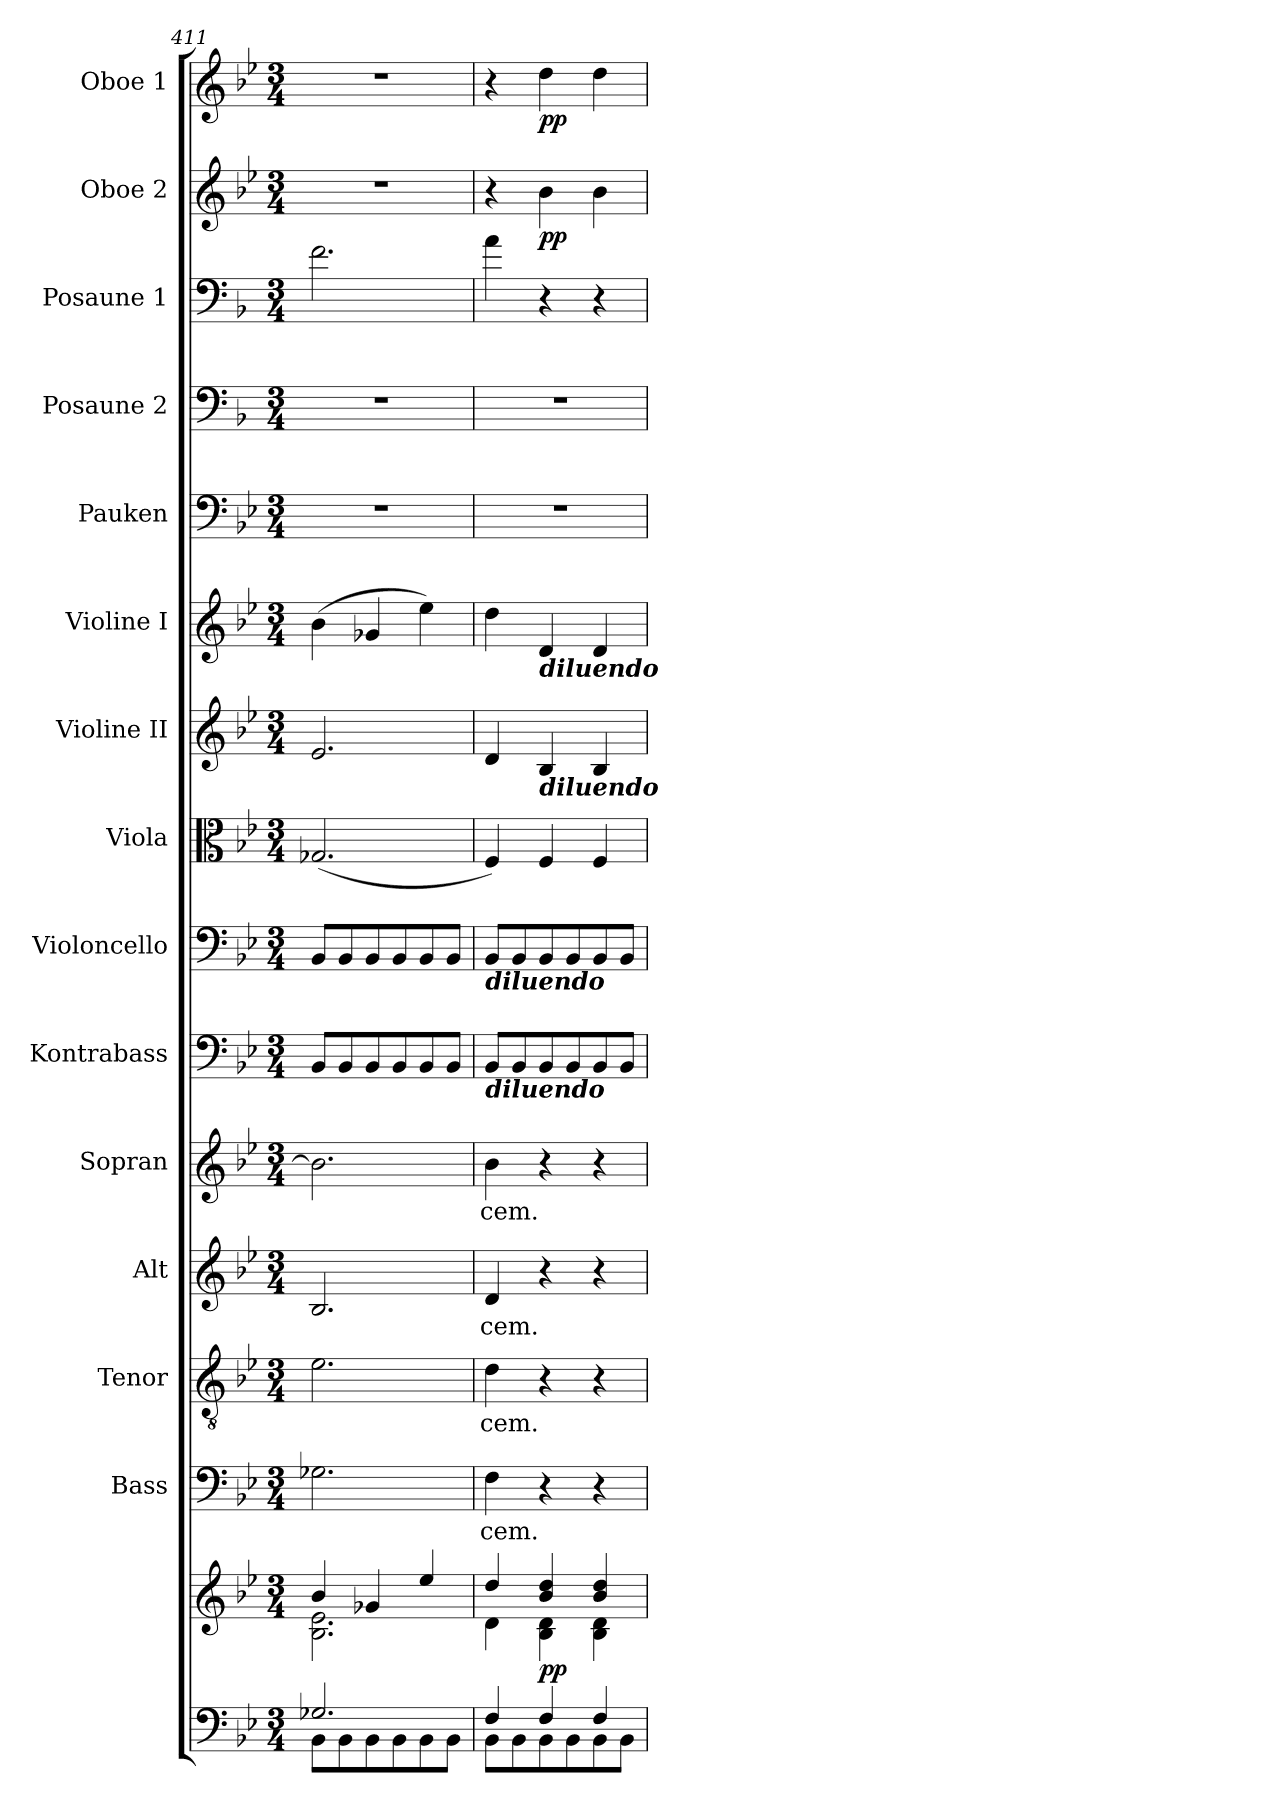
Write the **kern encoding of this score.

**kern	**kern	**dynam	**kern	**text	**kern	**text	**kern	**text	**kern	**text	**kern	**kern	**kern	**kern	**kern	**kern	**kern	**kern	**kern	**dynam	**kern	**dynam
*part15	*part15	*part15	*part14	*part14	*part13	*part13	*part12	*part12	*part11	*part11	*part10	*part9	*part8	*part7	*part6	*part5	*part4	*part3	*part2	*part2	*part1	*part1
*staff16	*staff15	*staff15/16	*staff14	*staff14	*staff13	*staff13	*staff12	*staff12	*staff11	*staff11	*staff10	*staff9	*staff8	*staff7	*staff6	*staff5	*staff4	*staff3	*staff2	*staff2	*staff1	*staff1
*	*	*	*I"Bass	*	*I"Tenor	*	*I"Alt	*	*I"Sopran	*	*I"Kontrabass	*I"Violoncello	*I"Viola	*I"Violine II	*I"Violine I	*I"Pauken	*I"Posaune 2	*I"Posaune 1	*I"Oboe 2	*	*I"Oboe 1	*
*	*	*	*I'B.	*	*I'T.	*	*I'A.	*	*I'S.	*	*I'Kb.	*I'Vc.	*I'Vla.	*I'Vl. II	*I'Vl. I	*I'Pk.	*I'Pos. 2	*I'Pos. 1	*I'Ob. 2	*	*I'Ob. 1	*
*clefF4	*clefG2	*	*clefF4	*	*clefGv2	*	*clefG2	*	*clefG2	*	*clefF4	*clefF4	*clefC3	*clefG2	*clefG2	*clefF4	*clefF4	*clefF4	*clefG2	*	*clefG2	*
*	*	*	*	*	*	*	*	*	*	*	*ITrd7c12	*	*	*	*	*	*ITrd4c7	*ITrd4c7	*	*	*	*
*k[b-e-]	*k[b-e-]	*	*k[b-e-]	*	*k[b-e-]	*	*k[b-e-]	*	*k[b-e-]	*	*k[b-e-]	*k[b-e-]	*k[b-e-]	*k[b-e-]	*k[b-e-]	*k[b-e-]	*k[b-e-]	*k[b-e-]	*k[b-e-]	*	*k[b-e-]	*
*B-:	*B-:	*	*B-:	*	*B-:	*	*B-:	*	*B-:	*	*B-:	*B-:	*B-:	*B-:	*B-:	*B-:	*B-:	*B-:	*B-:	*	*B-:	*
*M3/4	*M3/4	*	*M3/4	*	*M3/4	*	*M3/4	*	*M3/4	*	*M3/4	*M3/4	*M3/4	*M3/4	*M3/4	*M3/4	*M3/4	*M3/4	*M3/4	*	*M3/4	*
=411	=411	=411	=411	=411	=411	=411	=411	=411	=411	=411	=411	=411	=411	=411	=411	=411	=411	=411	=411	=411	=411	=411
*^	*^	*	*	*	*	*	*	*	*	*	*	*	*	*	*	*	*	*	*	*	*	*
2.G-X/	8BB-\L	4b-/	2.B-\ 2.e-\	.	2.G-X\	.	2.e-\	.	2.B-/	.	2.b-\]	.	8BBB-/L	8BB-/L	(<2.G-X/	2.e-/	(>4b-\	2.r	2.r	2.B-\	2.r	.	2.r	.
.	8BB-\	.	.	.	.	.	.	.	.	.	.	.	8BBB-/	8BB-/	.	.	.	.	.	.	.	.	.	.
.	8BB-\	4g-X/	.	.	.	.	.	.	.	.	.	.	8BBB-/	8BB-/	.	.	4g-X/	.	.	.	.	.	.	.
.	8BB-\	.	.	.	.	.	.	.	.	.	.	.	8BBB-/	8BB-/	.	.	.	.	.	.	.	.	.	.
.	8BB-\	4ee-/	.	.	.	.	.	.	.	.	.	.	8BBB-/	8BB-/	.	.	4ee-\)	.	.	.	.	.	.	.
.	8BB-\J	.	.	.	.	.	.	.	.	.	.	.	8BBB-/J	8BB-/J	.	.	.	.	.	.	.	.	.	.
=412	=412	=412	=412	=412	=412	=412	=412	=412	=412	=412	=412	=412	=412	=412	=412	=412	=412	=412	=412	=412	=412	=412	=412	=412
!	!	!	!	!	!	!	!	!	!	!	!	!	!	!LO:TX:b:Bi:t=diluendo	!	!	!	!	!	!	!	!	!	!
!	!	!	!	!	!	!	!	!	!	!	!	!	!LO:TX:b:Bi:t=diluendo	!	!	!	!	!	!	!	!	!	!	!
!	!	!	!	!	!	!LO:LY:b	!	!LO:LY:b	!	!LO:LY:b	!	!LO:LY:b	!	!	!	!	!	!	!	!	!	!	!	!
4F/	8BB-\L	4dd/	4d\	.	4F\	-cem.	4d\	-cem.	4d/	-cem.	4b-\	-cem.	8BBB-/L	8BB-/L	4F/)	4d/	4dd\	2.r	2.r	4d\	4r	.	4r	.
.	8BB-\	.	.	.	.	.	.	.	.	.	.	.	8BBB-/	8BB-/	.	.	.	.	.	.	.	.	.	.
!	!	!	!	!	!	!	!	!	!	!	!	!	!	!	!	!	!LO:TX:b:Bi:t=diluendo	!	!	!	!	!	!	!
!	!	!	!	!	!	!	!	!	!	!	!	!	!	!	!	!LO:TX:b:Bi:t=diluendo	!	!	!	!	!	!	!	!
!	!	!	!	!LO:DY:b	!	!	!	!	!	!	!	!	!	!	!	!	!	!	!	!	!	!LO:DY:b	!	!LO:DY:b
4F/	8BB-\	4b-/ 4dd/	4B-\ 4d\	pp	4r	.	4r	.	4r	.	4r	.	8BBB-/	8BB-/	4F/	4B-/	4d/	.	.	4r	4b-\	pp	4dd\	pp
.	8BB-\	.	.	.	.	.	.	.	.	.	.	.	8BBB-/	8BB-/	.	.	.	.	.	.	.	.	.	.
4F/	8BB-\	4b-/ 4dd/	4B-\ 4d\	.	4r	.	4r	.	4r	.	4r	.	8BBB-/	8BB-/	4F/	4B-/	4d/	.	.	4r	4b-\	.	4dd\	.
.	8BB-\J	.	.	.	.	.	.	.	.	.	.	.	8BBB-/J	8BB-/J	.	.	.	.	.	.	.	.	.	.
*v	*v	*	*	*	*	*	*	*	*	*	*	*	*	*	*	*	*	*	*	*	*	*	*	*
*	*v	*v	*	*	*	*	*	*	*	*	*	*	*	*	*	*	*	*	*	*	*	*	*
=	=	=	=	=	=	=	=	=	=	=	=	=	=	=	=	=	=	=	=	=	=	=
*-	*-	*-	*-	*-	*-	*-	*-	*-	*-	*-	*-	*-	*-	*-	*-	*-	*-	*-	*-	*-	*-	*-
